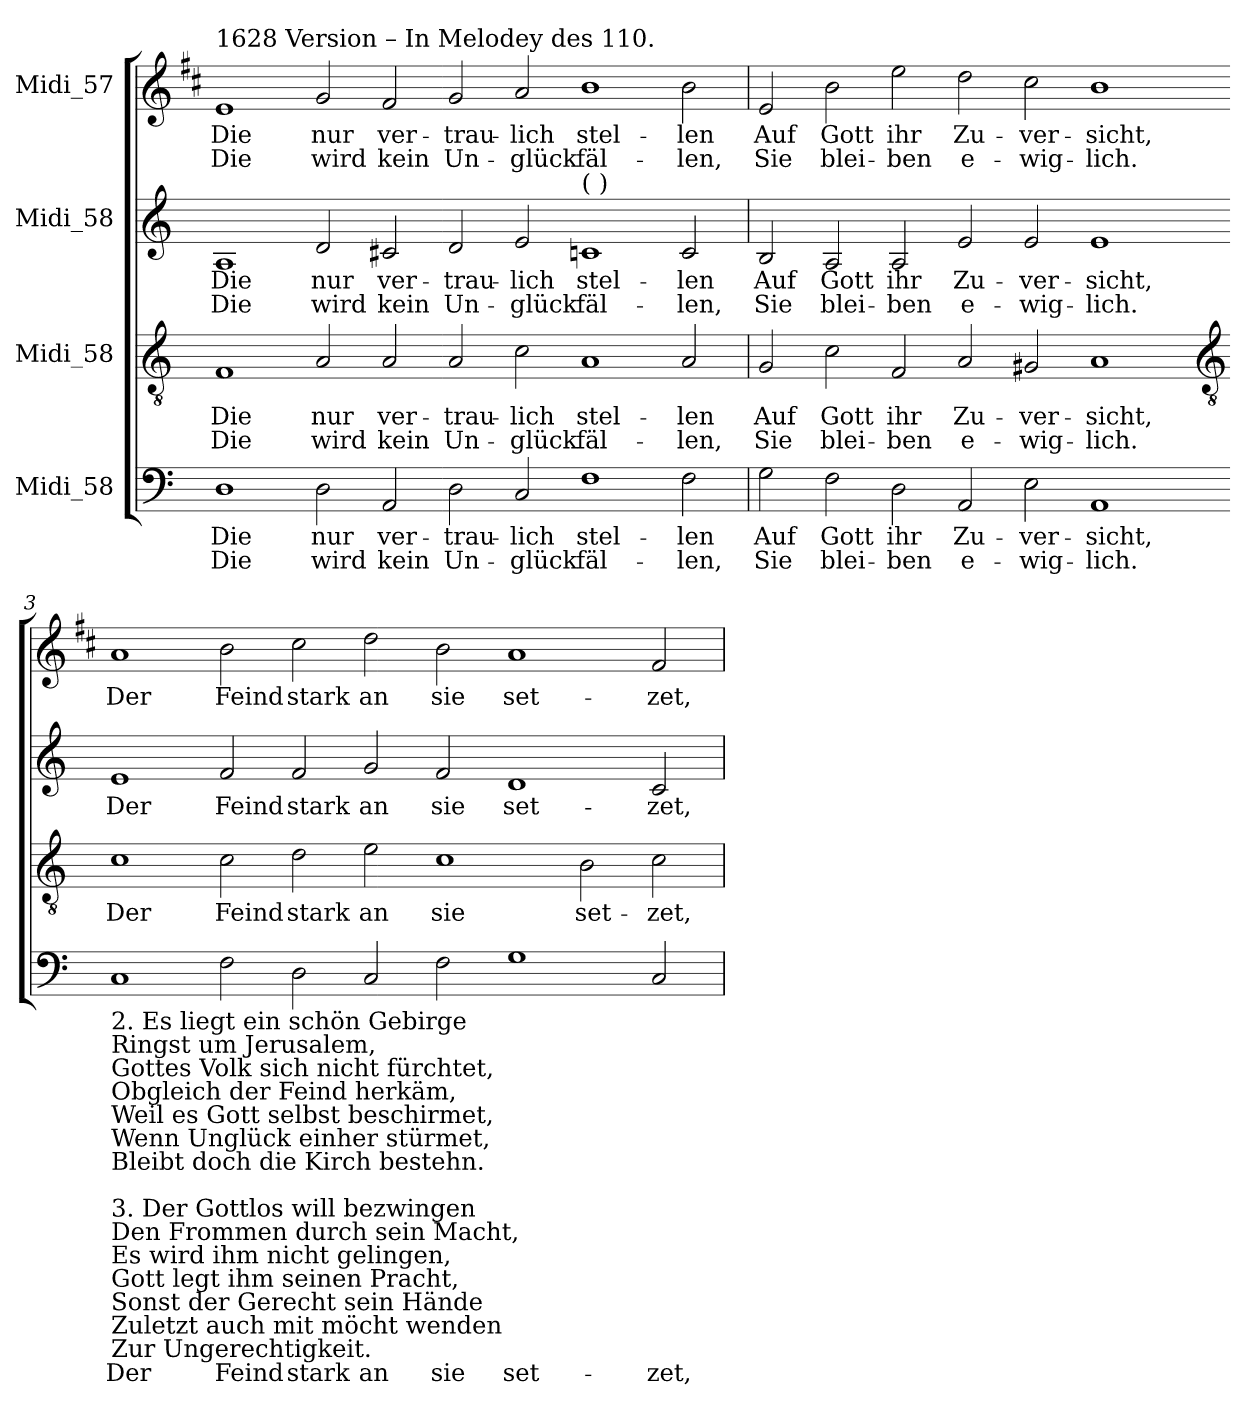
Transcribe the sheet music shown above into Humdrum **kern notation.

**kern	**text	**text	**kern	**text	**text	**kern	**text	**text	**kern	**text	**text
*part4	*part4	*part4	*part3	*part3	*part3	*part2	*part2	*part2	*part1	*part1	*part1
*staff4	*staff4	*staff4	*staff3	*staff3	*staff3	*staff2	*staff2	*staff2	*staff1	*staff1	*staff1
*I"Midi_58	*	*	*I"Midi_58	*	*	*I"Midi_58	*	*	*I"Midi_57	*	*
*clefF4	*	*	*clefGv2	*	*	*clefG2	*	*	*clefG2	*	*
*	*	*	*	*	*	*	*	*	*ITrd1c2	*	*
*k[]	*	*	*k[]	*	*	*k[]	*	*	*k[]	*	*
*C:	*	*	*C:	*	*	*C:	*	*	*C:	*	*
=1	=1	=1	=1	=1	=1	=1	=1	=1	=1	=1	=1
!	!	!	!	!	!	!	!	!	!LO:TX:a:t=1628 Version – In Melodey des 110.	!	!
!	!LO:LY:b	!LO:LY:b	!	!LO:LY:b	!LO:LY:b	!	!LO:LY:b	!LO:LY:b	!	!LO:LY:b	!LO:LY:b
1D	Die	Die	1F	Die	Die	1A	Die	Die	1d	Die	Die
!	!LO:LY:b	!LO:LY:b	!	!LO:LY:b	!LO:LY:b	!	!LO:LY:b	!LO:LY:b	!	!LO:LY:b	!LO:LY:b
2D	nur	wird	2A	nur	wird	2d	nur	wird	2f	nur	wird
!	!LO:LY:b	!LO:LY:b	!	!LO:LY:b	!LO:LY:b	!	!LO:LY:b	!LO:LY:b	!	!LO:LY:b	!LO:LY:b
2AA	ver-	-kein	2A	ver-	-kein	2c#X	ver-	-kein	2e	ver-	-kein
!	!LO:LY:b	!LO:LY:b	!	!LO:LY:b	!LO:LY:b	!	!LO:LY:b	!LO:LY:b	!	!LO:LY:b	!LO:LY:b
2D	trau-	-Un-	2A	trau-	-Un-	2d	trau-	-Un-	2f	trau-	-Un-
!	!LO:LY:b	!LO:LY:b	!	!LO:LY:b	!LO:LY:b	!	!LO:LY:b	!LO:LY:b	!	!LO:LY:b	!LO:LY:b
2C	-lich	glück	2c	-lich	glück	2e	-lich	glück	2g	-lich	glück
!	!	!	!	!	!	!LO:TX:a:t=(  )	!	!	!	!	!
!	!LO:LY:b	!LO:LY:b	!	!LO:LY:b	!LO:LY:b	!	!LO:LY:b	!LO:LY:b	!	!LO:LY:b	!LO:LY:b
1F	stel-	-fäl-	1A	stel-	-fäl-	1c	stel-	-fäl-	1a	stel-	-fäl-
!	!LO:LY:b	!LO:LY:b	!	!LO:LY:b	!LO:LY:b	!	!LO:LY:b	!LO:LY:b	!	!LO:LY:b	!LO:LY:b
2F	-len	len,	2A	-len	len,	2c	-len	len,	2a	-len	len,
=2	=2	=2	=2	=2	=2	=2	=2	=2	=2	=2	=2
!	!LO:LY:b	!LO:LY:b	!	!LO:LY:b	!LO:LY:b	!	!LO:LY:b	!LO:LY:b	!	!LO:LY:b	!LO:LY:b
2G	Auf	Sie	2G	Auf	Sie	2B	Auf	Sie	2d	Auf	Sie
!	!LO:LY:b	!LO:LY:b	!	!LO:LY:b	!LO:LY:b	!	!LO:LY:b	!LO:LY:b	!	!LO:LY:b	!LO:LY:b
2F	Gott	blei-	2c	Gott	blei-	2A	Gott	blei-	2a	Gott	blei-
!	!LO:LY:b	!LO:LY:b	!	!LO:LY:b	!LO:LY:b	!	!LO:LY:b	!LO:LY:b	!	!LO:LY:b	!LO:LY:b
2D	-ihr	ben	2F	-ihr	ben	2A	-ihr	ben	2dd	-ihr	ben
!	!LO:LY:b	!LO:LY:b	!	!LO:LY:b	!LO:LY:b	!	!LO:LY:b	!LO:LY:b	!	!LO:LY:b	!LO:LY:b
2AA	Zu-	-e-	2A	Zu-	-e-	2e	Zu-	-e-	2cc	Zu-	-e-
!	!LO:LY:b	!LO:LY:b	!	!LO:LY:b	!LO:LY:b	!	!LO:LY:b	!LO:LY:b	!	!LO:LY:b	!LO:LY:b
2E	-ver-	-wig-	2G#X	-ver-	-wig-	2e	-ver-	-wig-	2b	-ver-	-wig-
!	!LO:LY:b	!LO:LY:b	!	!LO:LY:b	!LO:LY:b	!	!LO:LY:b	!LO:LY:b	!	!LO:LY:b	!LO:LY:b
1AA	-sicht,	lich.	1A	-sicht,	lich.	1e	-sicht,	lich.	1a	-sicht,	lich.
!!LO:LB:g=z
=3-	=3-	=3-	=3-	=3-	=3-	=3-	=3-	=3-	=3-	=3-	=3-
*	*	*	*clefGv2	*	*	*	*	*	*	*	*
!LO:TX:b:t=2. Es liegt ein schön Gebirge\nRingst um Jerusalem,\nGottes Volk sich nicht fürchtet,\nObgleich der Feind herkäm,\nWeil es Gott selbst beschirmet,\nWenn Unglück einher stürmet,\nBleibt doch die Kirch bestehn.\n\n3. Der Gottlos will bezwingen\nDen Frommen durch sein Macht,\nEs wird ihm nicht gelingen,\nGott legt ihm seinen Pracht,\nSonst der Gerecht sein Hände\nZuletzt auch mit möcht wenden\nZur Ungerechtigkeit.	!	!	!	!	!	!	!	!	!	!	!
!	!LO:LY:b	!	!	!LO:LY:b	!	!	!LO:LY:b	!	!	!LO:LY:b	!
1C	Der	.	1c	Der	.	1e	Der	.	1g	Der	.
!	!LO:LY:b	!	!	!LO:LY:b	!	!	!LO:LY:b	!	!	!LO:LY:b	!
2F	Feind	.	2c	Feind	.	2f	Feind	.	2a	Feind	.
!	!LO:LY:b	!	!	!LO:LY:b	!	!	!LO:LY:b	!	!	!LO:LY:b	!
2D	stark	.	2d	stark	.	2f	stark	.	2b	stark	.
!	!LO:LY:b	!	!	!LO:LY:b	!	!	!LO:LY:b	!	!	!LO:LY:b	!
2C	an	.	2e	an	.	2g	an	.	2cc	an	.
!	!LO:LY:b	!	!	!LO:LY:b	!	!	!LO:LY:b	!	!	!LO:LY:b	!
2F	sie	.	1c	sie	.	2f	sie	.	2a	sie	.
!	!LO:LY:b	!	!	!	!	!	!LO:LY:b	!	!	!LO:LY:b	!
1G	set-	.	.	.	.	1d	set-	.	1g	set-	.
!	!	!	!	!LO:LY:b	!	!	!	!	!	!	!
.	.	.	2B	set-	.	.	.	.	.	.	.
!	!LO:LY:b	!	!	!LO:LY:b	!	!	!LO:LY:b	!	!	!LO:LY:b	!
2C	-zet,	.	2c	-zet,	.	2c	-zet,	.	2e	-zet,	.
=	=	=	=	=	=	=	=	=	=	=	=
*-	*-	*-	*-	*-	*-	*-	*-	*-	*-	*-	*-
